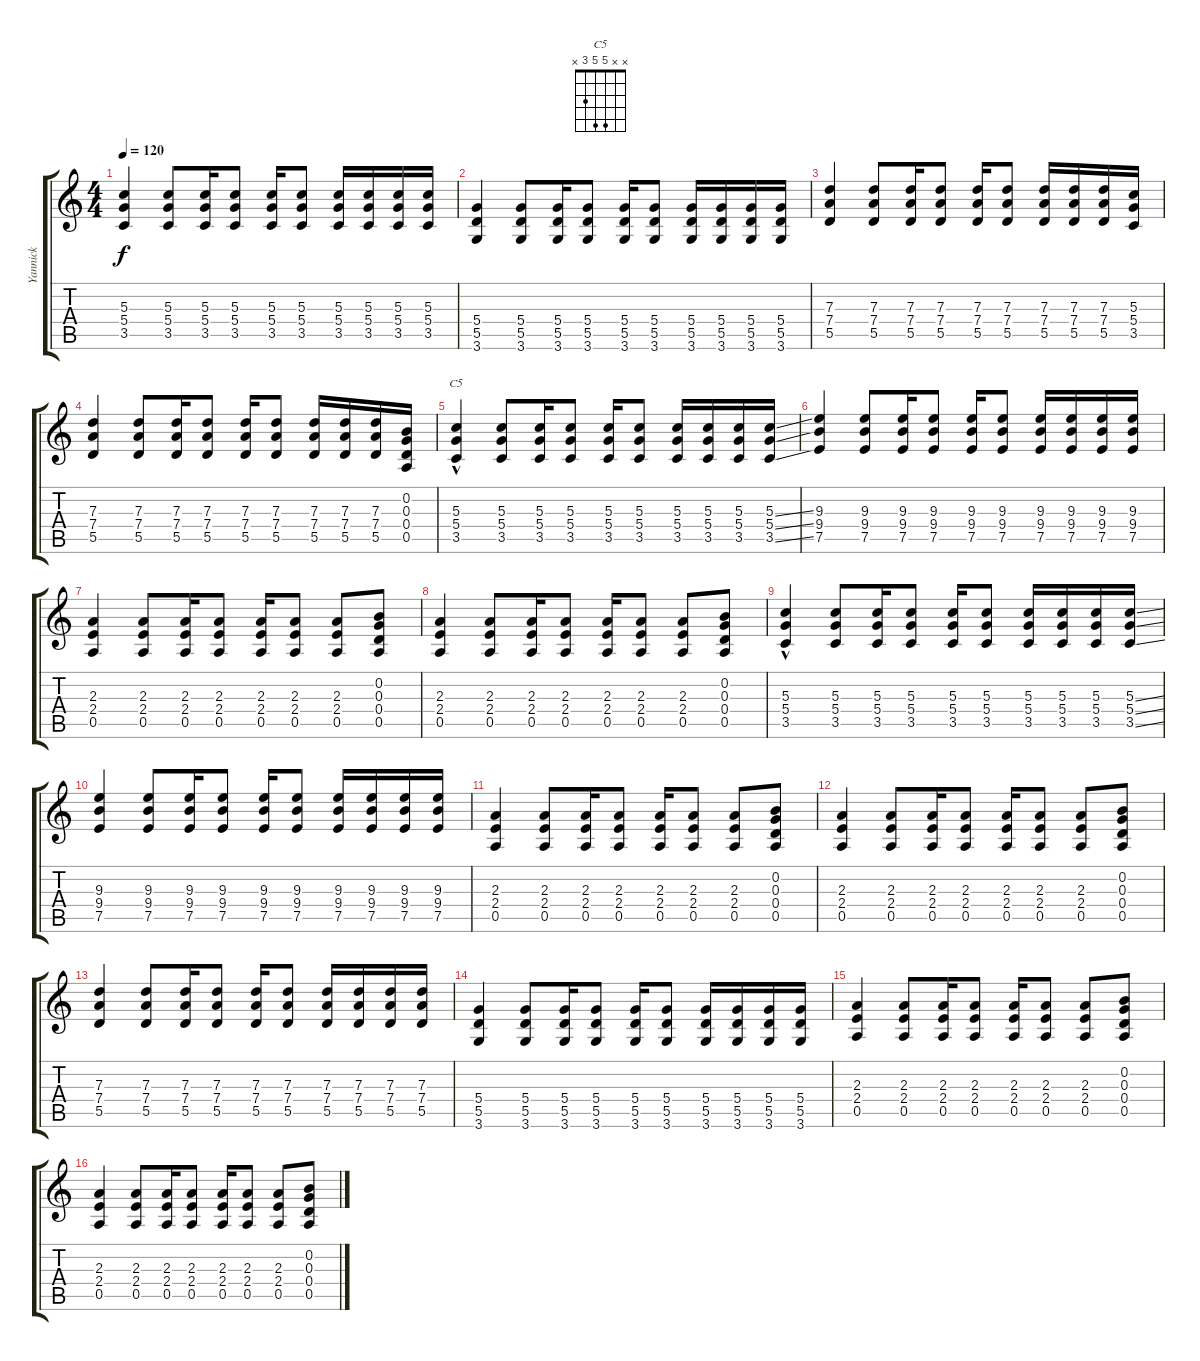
\track ("Yannick" "Yannick") {instrument overdrivenguitar}
\staff {score tabs}
\tuning (E4 B3 G3 D3 A2 E2) {hide}
\chord ("C5" x x 5 5 3 x)
\ts (4 4)
\tempo 120
\clef g2
\ks c
(5.3 5.4 3.5).4{dy f} (5.3 5.4 3.5).8 (5.3 5.4 3.5).16 (5.3 5.4 3.5).8 (5.3 5.4 3.5).16 (5.3 5.4 3.5).8 (5.3 5.4 3.5).16 (5.3 5.4 3.5).16 (5.3 5.4 3.5).16 (5.3 5.4 3.5).16 |
(5.4 5.5 3.6).4 (5.4 5.5 3.6).8 (5.4 5.5 3.6).16 (5.4 5.5 3.6).8 (5.4 5.5 3.6).16 (5.4 5.5 3.6).8 (5.4 5.5 3.6).16 (5.4 5.5 3.6).16 (5.4 5.5 3.6).16 (5.4 5.5 3.6).16 |
(7.3 7.4 5.5).4 (7.3 7.4 5.5).8 (7.3 7.4 5.5).16 (7.3 7.4 5.5).8 (7.3 7.4 5.5).16 (7.3 7.4 5.5).8 (7.3 7.4 5.5).16 (7.3 7.4 5.5).16 (7.3 7.4 5.5).16 (5.3 5.4 3.5).16 |
(7.3 7.4 5.5).4 (7.3 7.4 5.5).8 (7.3 7.4 5.5).16 (7.3 7.4 5.5).8 (7.3 7.4 5.5).16 (7.3 7.4 5.5).8 (7.3 7.4 5.5).16 (7.3 7.4 5.5).16 (7.3 7.4 5.5).16 (0.2 0.3 0.4 0.5).16 |
(5.3 5.4 3.5{hac}).4{ch "C5"} (5.3 5.4 3.5).8 (5.3 5.4 3.5).16 (5.3 5.4 3.5).8 (5.3 5.4 3.5).16 (5.3 5.4 3.5).8 (5.3 5.4 3.5).16 (5.3 5.4 3.5).16 (5.3 5.4 3.5).16 (5.3{ss} 5.4{ss} 3.5{ss}).16 |
(9.3 9.4 7.5).4 (9.3 9.4 7.5).8 (9.3 9.4 7.5).16 (9.3 9.4 7.5).8 (9.3 9.4 7.5).16 (9.3 9.4 7.5).8 (9.3 9.4 7.5).16 (9.3 9.4 7.5).16 (9.3 9.4 7.5).16 (9.3 9.4 7.5).16 |
(2.3 2.4 0.5).4 (2.3 2.4 0.5).8 (2.3 2.4 0.5).16 (2.3 2.4 0.5).8 (2.3 2.4 0.5).16 (2.3 2.4 0.5).8 (2.3 2.4 0.5).8 (0.2 0.3 0.4 0.5).8 |
(2.3 2.4 0.5).4 (2.3 2.4 0.5).8 (2.3 2.4 0.5).16 (2.3 2.4 0.5).8 (2.3 2.4 0.5).16 (2.3 2.4 0.5).8 (2.3 2.4 0.5).8 (0.2 0.3 0.4 0.5).8 |
(5.3 5.4 3.5{hac}).4 (5.3 5.4 3.5).8 (5.3 5.4 3.5).16 (5.3 5.4 3.5).8 (5.3 5.4 3.5).16 (5.3 5.4 3.5).8 (5.3 5.4 3.5).16 (5.3 5.4 3.5).16 (5.3 5.4 3.5).16 (5.3{ss} 5.4{ss} 3.5{ss}).16 |
(9.3 9.4 7.5).4 (9.3 9.4 7.5).8 (9.3 9.4 7.5).16 (9.3 9.4 7.5).8 (9.3 9.4 7.5).16 (9.3 9.4 7.5).8 (9.3 9.4 7.5).16 (9.3 9.4 7.5).16 (9.3 9.4 7.5).16 (9.3 9.4 7.5).16 |
(2.3 2.4 0.5).4 (2.3 2.4 0.5).8 (2.3 2.4 0.5).16 (2.3 2.4 0.5).8 (2.3 2.4 0.5).16 (2.3 2.4 0.5).8 (2.3 2.4 0.5).8 (0.2 0.3 0.4 0.5).8 |
(2.3 2.4 0.5).4 (2.3 2.4 0.5).8 (2.3 2.4 0.5).16 (2.3 2.4 0.5).8 (2.3 2.4 0.5).16 (2.3 2.4 0.5).8 (2.3 2.4 0.5).8 (0.2 0.3 0.4 0.5).8 |
(7.3 7.4 5.5).4 (7.3 7.4 5.5).8 (7.3 7.4 5.5).16 (7.3 7.4 5.5).8 (7.3 7.4 5.5).16 (7.3 7.4 5.5).8 (7.3 7.4 5.5).16 (7.3 7.4 5.5).16 (7.3 7.4 5.5).16 (7.3 7.4 5.5).16 |
(5.4 5.5 3.6).4 (5.4 5.5 3.6).8 (5.4 5.5 3.6).16 (5.4 5.5 3.6).8 (5.4 5.5 3.6).16 (5.4 5.5 3.6).8 (5.4 5.5 3.6).16 (5.4 5.5 3.6).16 (5.4 5.5 3.6).16 (5.4 5.5 3.6).16 |
(2.3 2.4 0.5).4 (2.3 2.4 0.5).8 (2.3 2.4 0.5).16 (2.3 2.4 0.5).8 (2.3 2.4 0.5).16 (2.3 2.4 0.5).8 (2.3 2.4 0.5).8 (0.2 0.3 0.4 0.5).8 |
(2.3 2.4 0.5).4 (2.3 2.4 0.5).8 (2.3 2.4 0.5).16 (2.3 2.4 0.5).8 (2.3 2.4 0.5).16 (2.3 2.4 0.5).8 (2.3 2.4 0.5).8 (0.2 0.3 0.4 0.5).8
